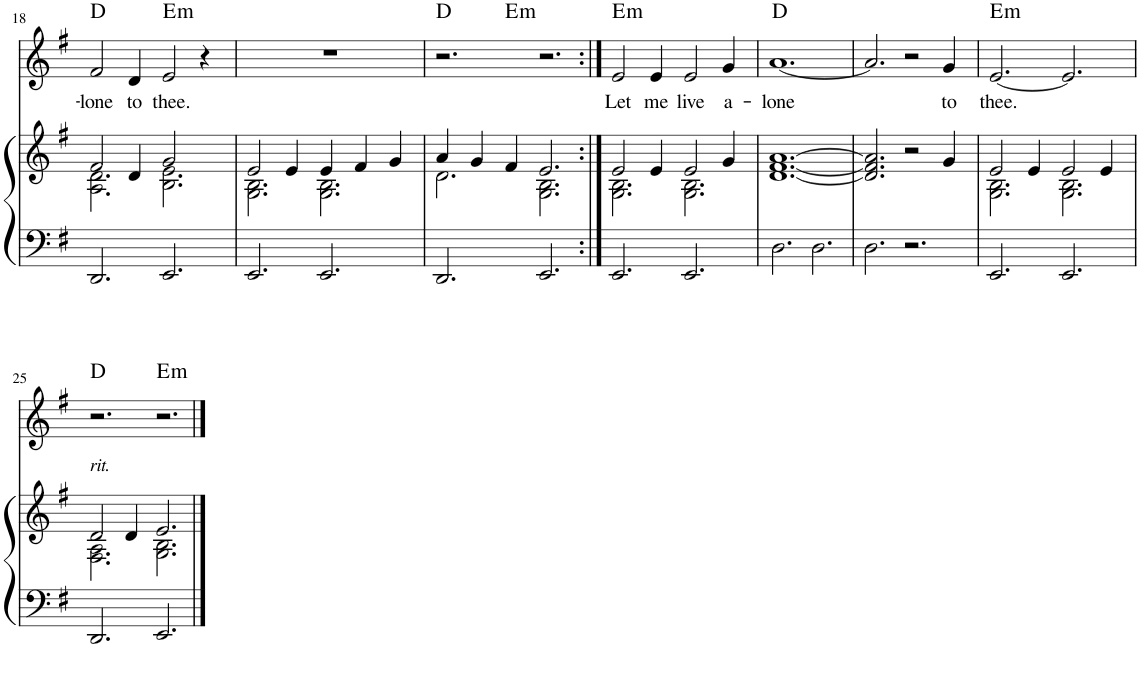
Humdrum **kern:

**kern	**kern	**kern	**text	**harte
*part2	*part2	*part1	*part1	*part1
*staff3	*staff2	*staff1	*staff1	*
*I"Piano	*	*I"Voice	*	*
*I'Pno	*	*	*	*
!!LO:PB:g=z
*clefF4	*clefG2	*clefG2	*	*
*k[f#]	*k[f#]	*k[f#]	*	*
*M6/4	*M6/4	*M6/4	*	*
=18	=18	=18	=18	=18
*	*^	*	*	*
!	!	!	!	!LO:LY:b	!
2.DD/	2f#/	2.A\ 2.d\	2f#/	-lone	D:maj
!	!	!	!	!LO:LY:b	!
.	4d/	.	4d/	to	.
!	!	!	!	!LO:LY:b	!LO:H:kt=m
2.EE/	2g/	2.B\ 2.e\	2e/	thee.	E:min
.	4ryy	.	4r	.	.
=19	=19	=19	=19	=19	=19
2.EE/	2e/	2.G\ 2.B\	1.r	.	.
.	4e/	.	.	.	.
2.EE/	4e/	2.G\ 2.B\	.	.	.
.	4f#/	.	.	.	.
.	4g/	.	.	.	.
=20	=20	=20	=20	=20	=20
*	*	*	*^	*	*
2.DD/	4a/	2.d\	2.r	2ryy	.	D:maj
.	4g/	.	.	.	.	.
!	!	!	!	!	!	!LO:H:kt=m
.	4f#/	.	.	1ryy	.	E:min
2.EE/	2.e/	2.G\ 2.B\	2.r	.	.	.
=21:|!	=21:|!	=21:|!	=21:|!	=21:|!	=21:|!	=21:|!
!	!	!	!	!	!LO:LY:b	!LO:H:kt=m
*	*	*	*v	*v	*	*
2.EE/	2e/	2.G\ 2.B\	2e/	Let	E:min
!	!	!	!	!LO:LY:b	!
.	4e/	.	4e/	me	.
!	!	!	!	!LO:LY:b	!
2.EE/	2e/	2.G\ 2.B\	2e/	live	.
!	!	!	!	!LO:LY:b	!
.	4g/	.	4g/	a-	.
*	*v	*v	*	*	*
=22	=22	=22	=22	=22
!	!	!	!LO:LY:b	!
2.D\	[1.d [1.f# [1.a	[1.a	-lone	D:maj
2.D\	.	.	.	.
=23	=23	=23	=23	=23
2.D\	2.d/] 2.f#/] 2.a/]	2.a/]	.	.
2.r	2r	2r	.	.
!	!	!	!LO:LY:b	!
.	4g/	4g/	to	.
=24	=24	=24	=24	=24
*	*^	*	*	*
!	!	!	!	!LO:LY:b	!LO:H:kt=m
2.EE/	2e/	2.G\ 2.B\	[2.e/	thee.	E:min
.	4e/	.	.	.	.
2.EE/	2e/	2.G\ 2.B\	2.e/]	.	.
.	4e/	.	.	.	.
!!LO:LB:g=z
=25	=25	=25	=25	=25	=25
!	!LO:TX:a:i:t=rit.	!	!	!	!
2.DD/	2d/	2.F#\ 2.A\	2.r	.	D:maj
.	4d/	.	.	.	.
!	!	!	!	!	!LO:H:kt=m
2.EE/	2.e/	2.G\ 2.B\	2.r	.	E:min
*	*v	*v	*	*	*
==	==	==	==	==
*-	*-	*-	*-	*-
